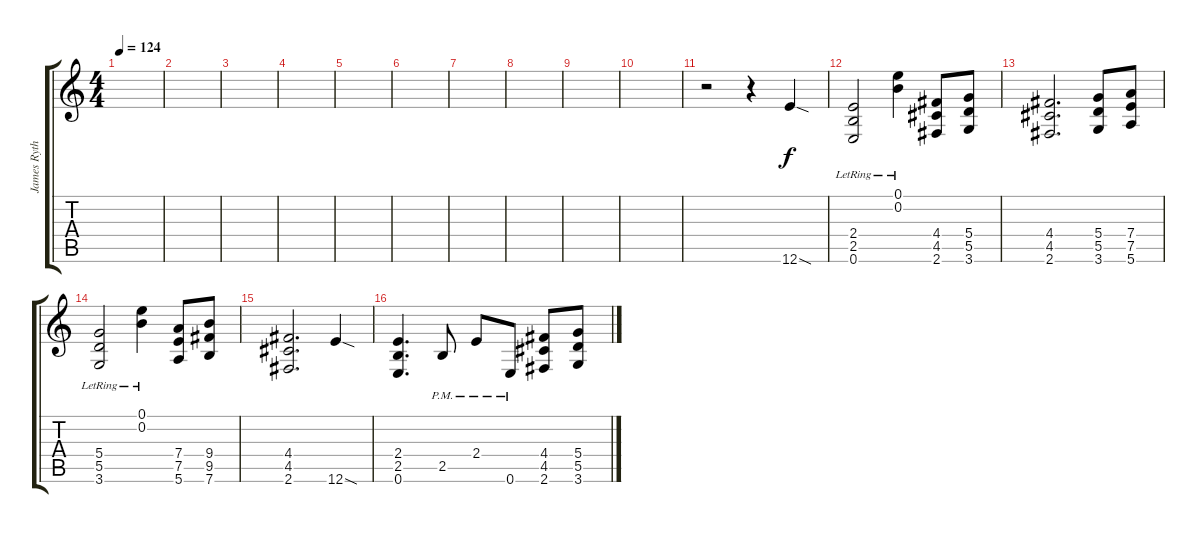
\track ("James Ryth." "James Ryth") {instrument distortionguitar}
\staff {score tabs}
\tuning (E4 B3 G3 D3 A2 E2) {hide}
\ts (4 4)
\tempo 124
\clef g2
\ks c
|
|
|
|
|
|
|
|
|
|
r.2 r.4 12.6{sod}.4{volume 16} |
(2.4{lr} 2.5{lr} 0.6{lr}).2 (0.1{lr} 0.2{lr}).4 (4.4 4.5 2.6).8 (5.4 5.5 3.6).8 |
(4.4 4.5 2.6).2{d} (5.4 5.5 3.6).8 (7.4 7.5 5.6).8 |
(5.4{lr} 5.5{lr} 3.6{lr}).2 (0.1{lr} 0.2{lr}).4 (7.4 7.5 5.6).8 (9.4 9.5 7.6).8 |
(4.4 4.5 2.6).2{d} 12.6{sod}.4 |
(2.4 2.5 0.6).4{d} 2.5{pm}.8 2.4{pm}.8 0.6{pm}.8 (4.4 4.5 2.6).8 (5.4 5.5 3.6).8
